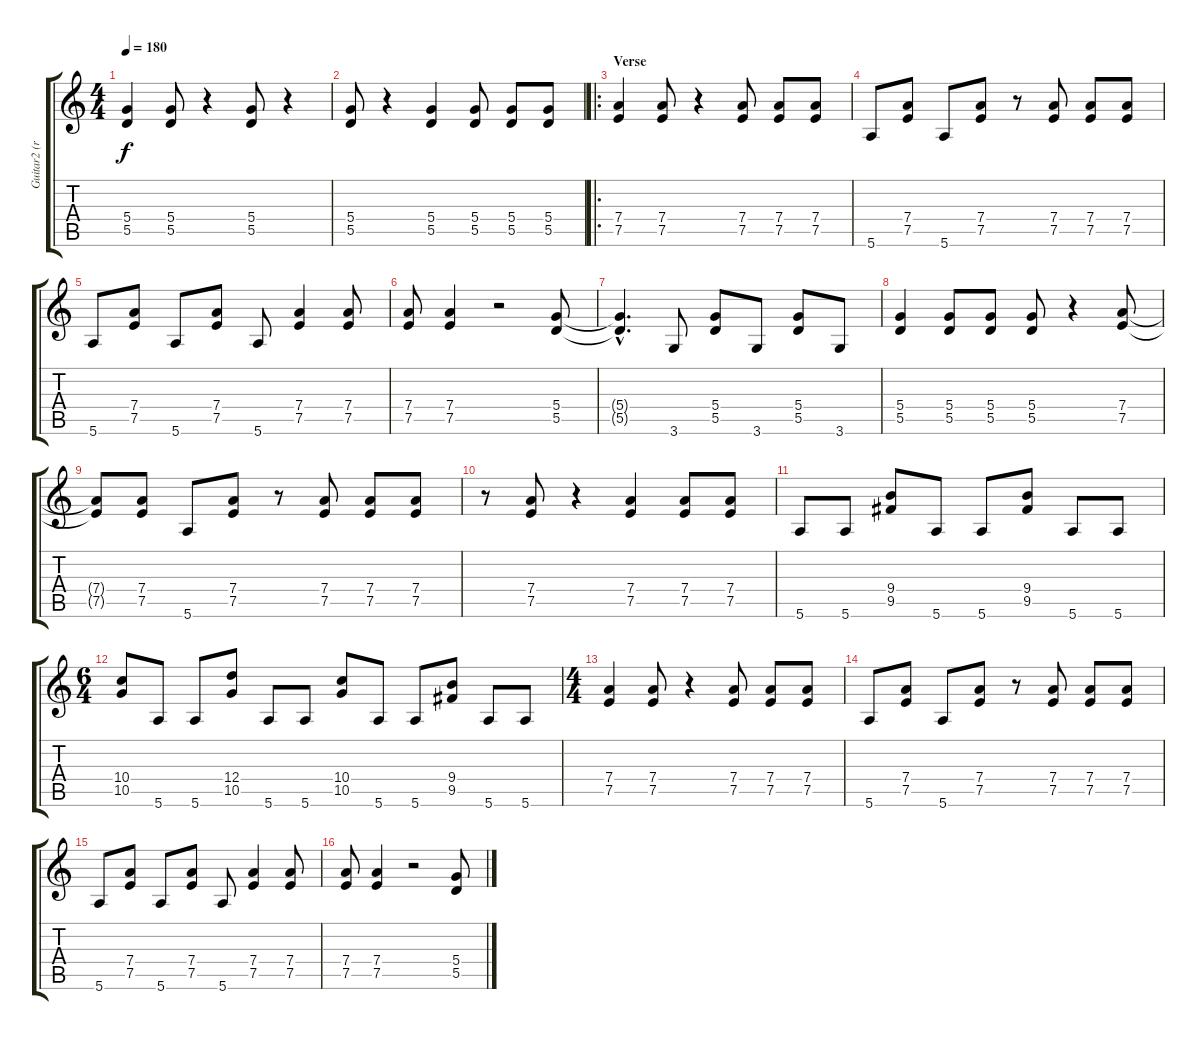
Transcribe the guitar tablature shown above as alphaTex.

\track ("Guitar2 (right)" "Guitar2 (r") {instrument overdrivenguitar}
\staff {score tabs}
\tuning (E4 B3 G3 D3 A2 E2) {hide}
\ts (4 4)
\tempo 180
\clef g2
\ks c
(5.4 5.5).4{dy f} (5.4 5.5).8 r.4 (5.4 5.5).8 r.4 |
(5.4 5.5).8 r.4 (5.4 5.5).4 (5.4 5.5).8 (5.4 5.5).8 (5.4 5.5).8 |
\ro
\section ("" "Verse")
(7.4 7.5).4 (7.4 7.5).8 r.4 (7.4 7.5).8 (7.4 7.5).8 (7.4 7.5).8 |
5.6.8 (7.4 7.5).8 5.6.8 (7.4 7.5).8 r.8 (7.4 7.5).8 (7.4 7.5).8 (7.4 7.5).8 |
5.6.8 (7.4 7.5).8 5.6.8 (7.4 7.5).8 5.6.8 (7.4 7.5).4 (7.4 7.5).8 |
(7.4 7.5).8 (7.4 7.5).4 r.2 (5.4 5.5).8 |
(5.4{hac t} 5.5{hac t}).4{d} 3.6.8 (5.4 5.5).8 3.6.8 (5.4 5.5).8 3.6.8 |
(5.4 5.5).4 (5.4 5.5).8 (5.4 5.5).8 (5.4 5.5).8 r.4 (7.4 7.5).8 |
(7.4{t} 7.5{t}).8 (7.4 7.5).8 5.6.8 (7.4 7.5).8 r.8 (7.4 7.5).8 (7.4 7.5).8 (7.4 7.5).8 |
r.8 (7.4 7.5).8 r.4 (7.4 7.5).4 (7.4 7.5).8 (7.4 7.5).8 |
5.6.8 5.6.8 (9.4 9.5).8 5.6.8 5.6.8 (9.4 9.5).8 5.6.8 5.6.8 |
\ts (6 4)
(10.4 10.5).8 5.6.8 5.6.8 (12.4 10.5).8 5.6.8 5.6.8 (10.4 10.5).8 5.6.8 5.6.8 (9.4 9.5).8 5.6.8 5.6.8 |
\ts (4 4)
(7.4 7.5).4 (7.4 7.5).8 r.4 (7.4 7.5).8 (7.4 7.5).8 (7.4 7.5).8 |
5.6.8 (7.4 7.5).8 5.6.8 (7.4 7.5).8 r.8 (7.4 7.5).8 (7.4 7.5).8 (7.4 7.5).8 |
5.6.8 (7.4 7.5).8 5.6.8 (7.4 7.5).8 5.6.8 (7.4 7.5).4 (7.4 7.5).8 |
(7.4 7.5).8 (7.4 7.5).4 r.2 (5.4 5.5).8
